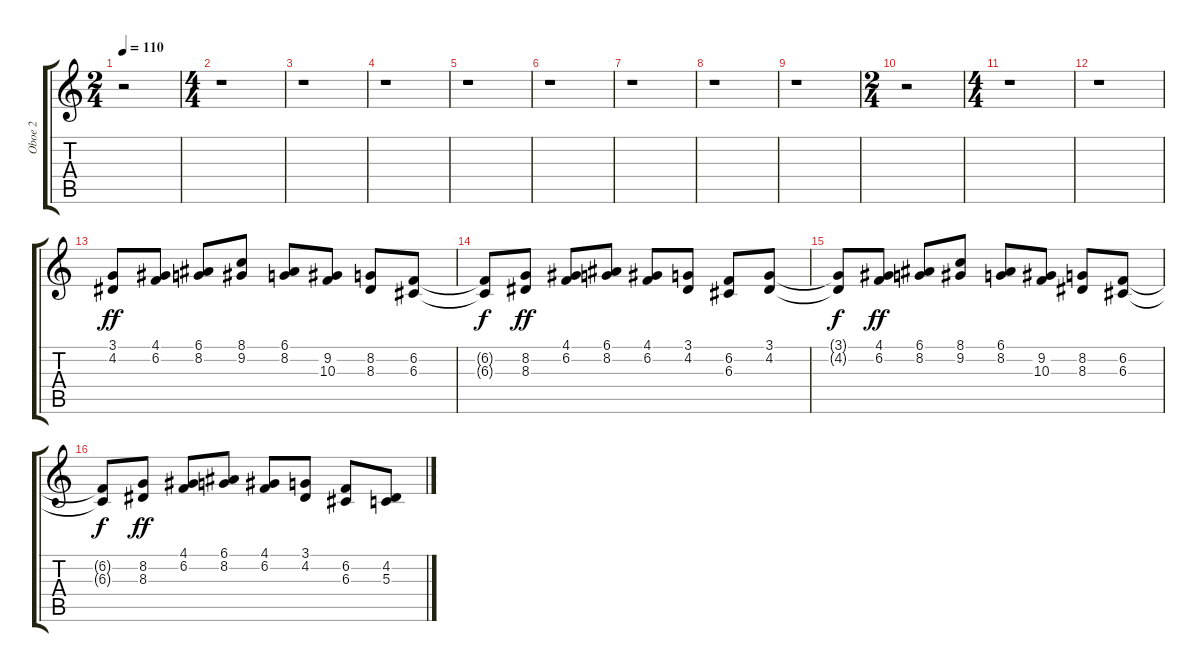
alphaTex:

\track ("Oboe 2" "Oboe 2") {instrument oboe}
\staff {score tabs}
\tuning (E4 B3 G3 D3 A2 E2) {hide}
\ts (2 4)
\tempo 110
\clef g2
\ks c
r.2{dy f} |
\ts (4 4)
r.1 |
r.1 |
r.1 |
r.1 |
r.1 |
r.1 |
r.1 |
r.1 |
\ts (2 4)
r.2 |
\ts (4 4)
r.1 |
r.1 |
(3.1 4.2).8{dy ff} (4.1 6.2).8 (6.1 8.2).8 (8.1 9.2).8 (6.1 8.2).8 (9.2 10.3).8 (8.2 8.3).8 (6.2 6.3).8 |
(6.2{t} 6.3{t}).8{dy f} (8.2 8.3).8{dy ff} (4.1 6.2).8 (6.1 8.2).8 (4.1 6.2).8 (3.1 4.2).8 (6.2 6.3).8 (3.1 4.2).8 |
(3.1{t} 4.2{t}).8{dy f} (4.1 6.2).8{dy ff} (6.1 8.2).8 (8.1 9.2).8 (6.1 8.2).8 (9.2 10.3).8 (8.2 8.3).8 (6.2 6.3).8 |
(6.2{t} 6.3{t}).8{dy f} (8.2 8.3).8{dy ff} (4.1 6.2).8 (6.1 8.2).8 (4.1 6.2).8 (3.1 4.2).8 (6.2 6.3).8 (4.2 5.3).8
